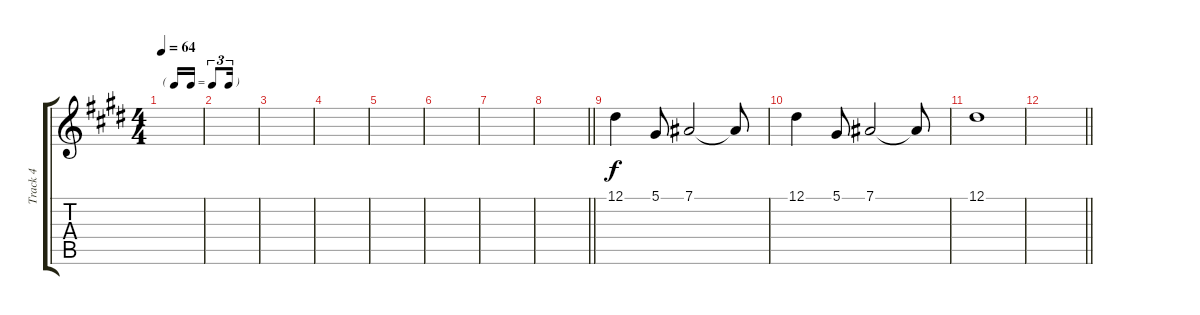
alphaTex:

\track ("Track 4" "Track 4") {instrument acousticgrandpiano}
\staff {score tabs}
\tuning (Eb4 Bb3 Gb3 Db3 Ab2 Eb2) {hide}
\ts (4 4)
\tf triplet16th
\tempo 64
\clef g2
\ks e
|
|
|
|
|
|
|
\barLineRight lightlight
|
12.1.4 5.1.8 7.1.2 7.1{t}.8 |
12.1.4 5.1.8 7.1.2 7.1{t}.8 |
12.1.1 |
\barLineRight lightlight
